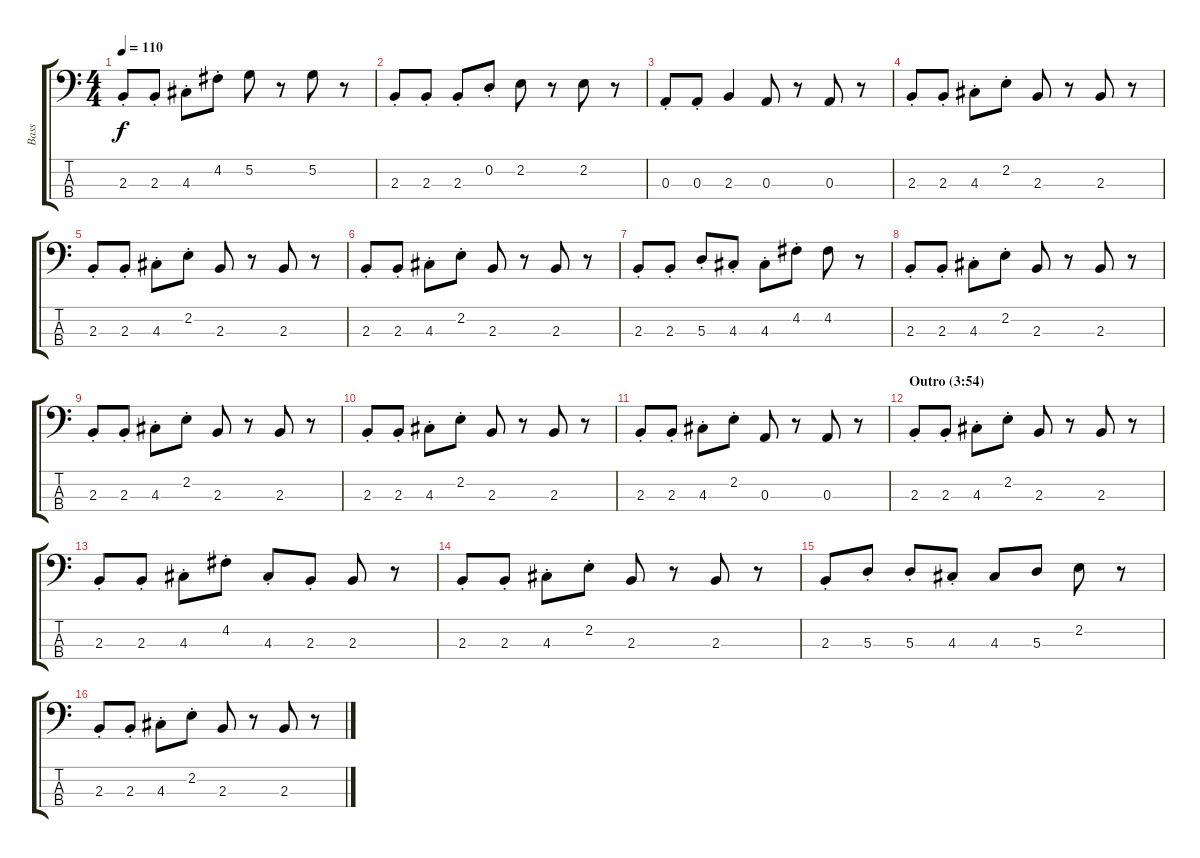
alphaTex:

\track ("Bass" "Bass") {instrument electricbassfinger}
\staff {score tabs}
\tuning (G2 D2 A1 E1) {hide}
\ts (4 4)
\tempo 110
\clef f4
\ks c
2.3{st}.8{dy f} 2.3{st}.8 4.3{st}.8 4.2{st}.8 5.2.8 r.8 5.2.8 r.8 |
2.3{st}.8 2.3{st}.8 2.3{st}.8 0.2{st}.8 2.2.8 r.8 2.2.8 r.8 |
0.3{st}.8 0.3{st}.8 2.3.4 0.3.8 r.8 0.3.8 r.8 |
2.3{st}.8 2.3{st}.8 4.3{st}.8 2.2{st}.8 2.3.8 r.8 2.3.8 r.8 |
2.3{st}.8 2.3{st}.8 4.3{st}.8 2.2{st}.8 2.3.8 r.8 2.3.8 r.8 |
2.3{st}.8 2.3{st}.8 4.3{st}.8 2.2{st}.8 2.3.8 r.8 2.3.8 r.8 |
2.3{st}.8 2.3{st}.8 5.3{st}.8 4.3{st}.8 4.3{st}.8 4.2{st}.8 4.2.8 r.8 |
2.3{st}.8 2.3{st}.8 4.3{st}.8 2.2{st}.8 2.3.8 r.8 2.3.8 r.8 |
2.3{st}.8 2.3{st}.8 4.3{st}.8 2.2{st}.8 2.3.8 r.8 2.3.8 r.8 |
2.3{st}.8 2.3{st}.8 4.3{st}.8 2.2{st}.8 2.3.8 r.8 2.3.8 r.8 |
2.3{st}.8 2.3{st}.8 4.3{st}.8 2.2{st}.8 0.3.8 r.8 0.3.8 r.8 |
\section ("" "Outro (3:54)")
2.3{st}.8 2.3{st}.8 4.3{st}.8 2.2{st}.8 2.3.8 r.8 2.3.8 r.8 |
2.3{st}.8 2.3{st}.8 4.3{st}.8 4.2{st}.8 4.3{st}.8 2.3{st}.8 2.3.8 r.8 |
2.3{st}.8 2.3{st}.8 4.3{st}.8 2.2{st}.8 2.3.8 r.8 2.3.8 r.8 |
2.3{st}.8 5.3{st}.8 5.3{st}.8 4.3{st}.8 4.3.8 5.3.8 2.2.8 r.8 |
2.3{st}.8 2.3{st}.8 4.3{st}.8 2.2{st}.8 2.3.8 r.8 2.3.8 r.8
